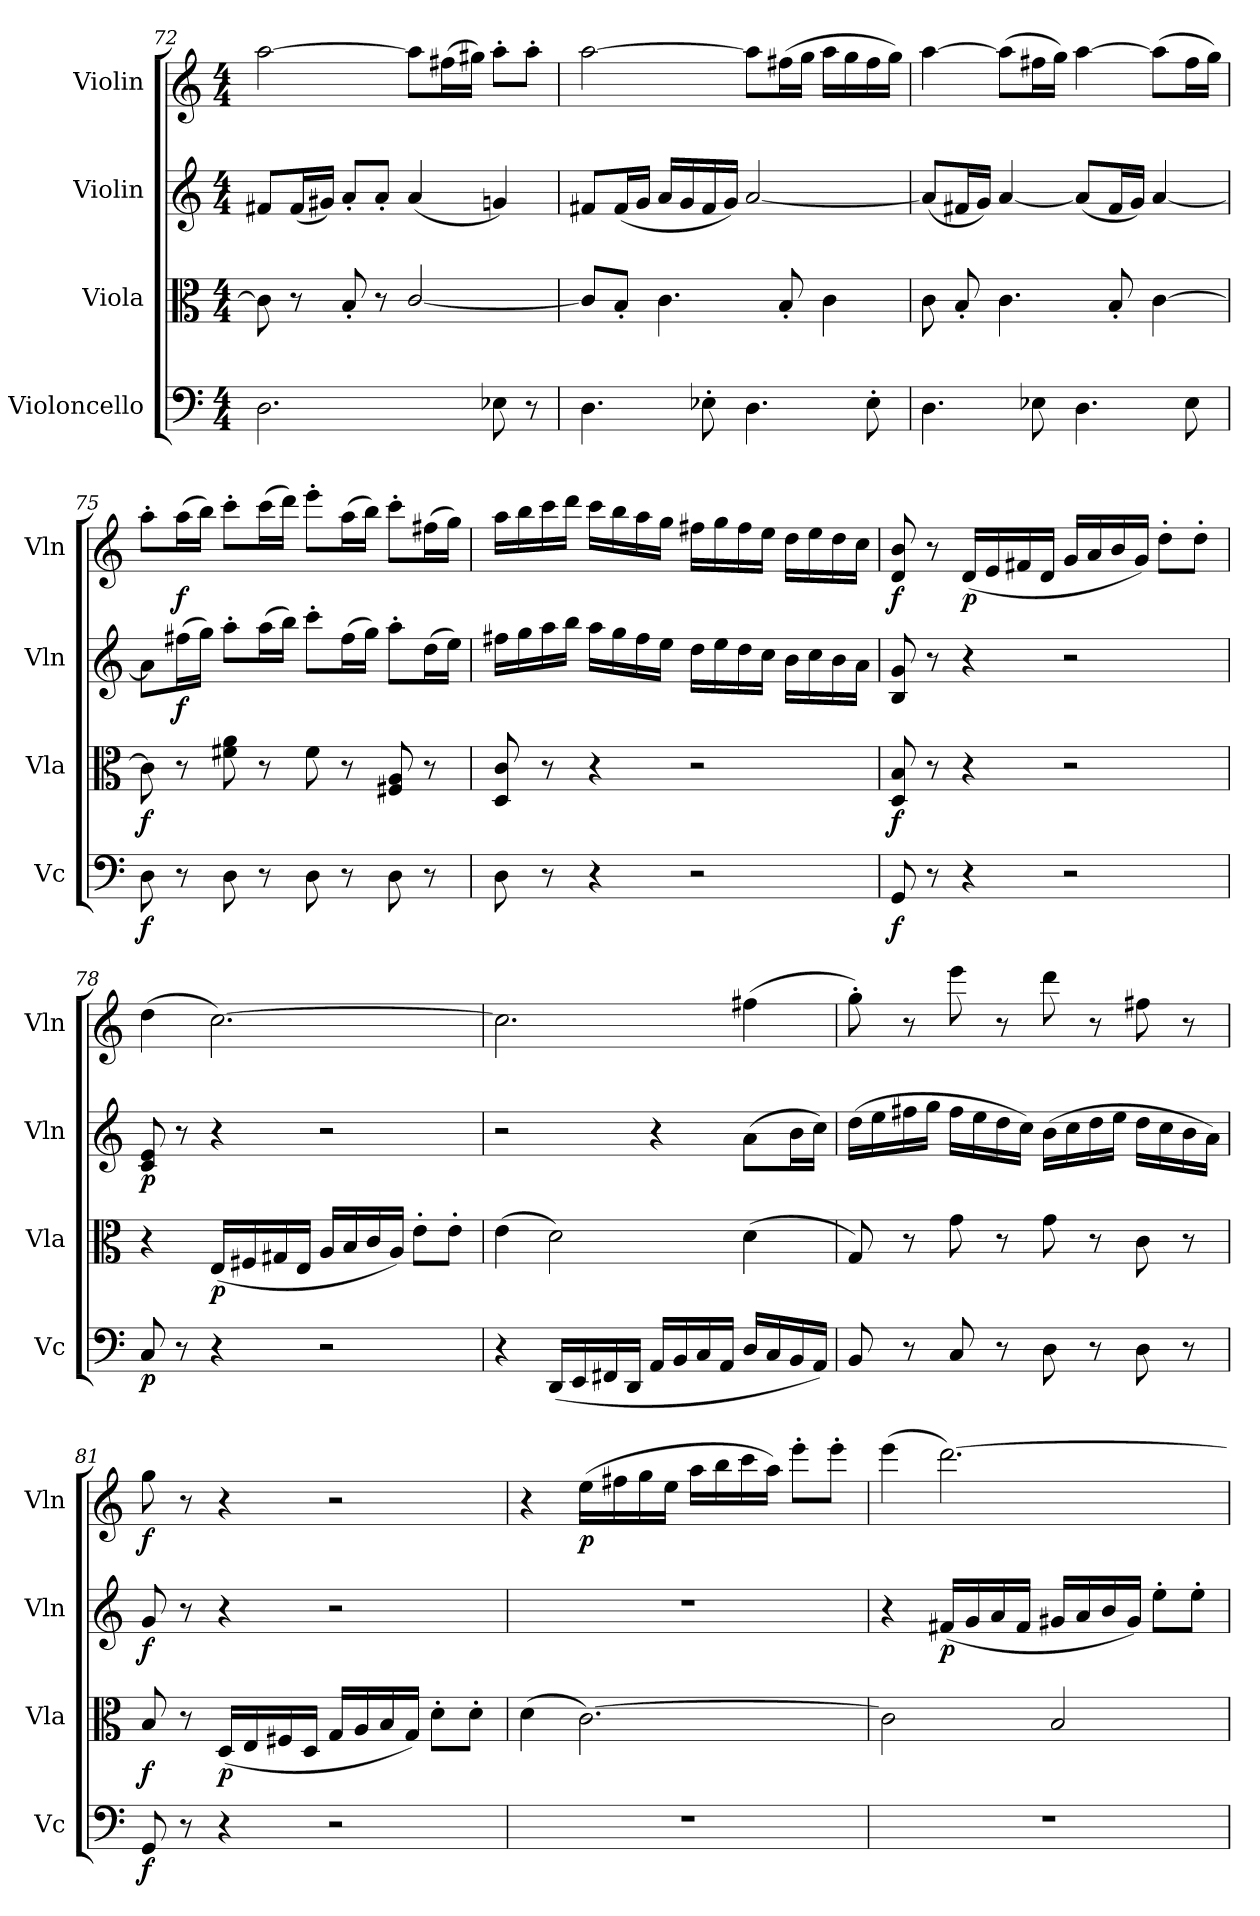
**kern	**dynam	**kern	**dynam	**kern	**dynam	**kern	**dynam
*part4	*part4	*part3	*part3	*part2	*part2	*part1	*part1
*staff4	*staff4	*staff3	*staff3	*staff2	*staff2	*staff1	*staff1
*I"Violoncello	*	*I"Viola	*	*I"Violin	*	*I"Violin	*
*I'Vc	*	*I'Vla	*	*I'Vln	*	*I'Vln	*
*clefF4	*	*clefC3	*	*clefG2	*	*clefG2	*
*k[]	*	*k[]	*	*k[]	*	*k[]	*
*C:	*	*C:	*	*C:	*	*C:	*
*M4/4	*	*M4/4	*	*M4/4	*	*M4/4	*
=72	=72	=72	=72	=72	=72	=72	=72
2.D\	.	8c\]	.	8f#X/L	.	[2aa\	.
.	.	8r	.	(16f#/L	.	.	.
.	.	.	.	16g#X/JJ)	.	.	.
.	.	8B'/	.	8a'/L	.	.	.
.	.	8r	.	8a'/J	.	.	.
.	.	[2c/	.	(4a/	.	8aa\L]	.
.	.	.	.	.	.	(16ff#X\L	.
.	.	.	.	.	.	16gg#X\JJ)	.
8E-X\	.	.	.	4gn/)	.	8aa'\L	.
8r	.	.	.	.	.	8aa'\J	.
=73	=73	=73	=73	=73	=73	=73	=73
4.D\	.	8c/L]	.	8f#X/L	.	[2aa\	.
.	.	8B'/J	.	(16f#/L	.	.	.
.	.	.	.	16g/JJ	.	.	.
.	.	4.c\	.	16a/LL	.	.	.
.	.	.	.	16g/	.	.	.
8E-X'\	.	.	.	16f#/	.	.	.
.	.	.	.	16g/JJ)	.	.	.
4.D\	.	.	.	[2a/	.	8aa\L]	.
.	.	8B'/	.	.	.	(16ff#X\L	.
.	.	.	.	.	.	16gg\JJ	.
.	.	4c\	.	.	.	16aa\LL	.
.	.	.	.	.	.	16gg\	.
8E-'\	.	.	.	.	.	16ff#\	.
.	.	.	.	.	.	16gg\JJ)	.
=74	=74	=74	=74	=74	=74	=74	=74
4.D\	.	8c\	.	(8a/L]	.	[4aa\	.
.	.	8B'/	.	16f#X/L	.	.	.
.	.	.	.	16g/JJ)	.	.	.
.	.	4.c\	.	[4a/	.	(8aa\L]	.
8E-X\	.	.	.	.	.	16ff#X\L	.
.	.	.	.	.	.	16gg\JJ)	.
4.D\	.	.	.	(8a/L]	.	[4aa\	.
.	.	8B'/	.	16f#/L	.	.	.
.	.	.	.	16g/JJ)	.	.	.
.	.	[4c\	.	[4a/	.	(8aa\L]	.
8E-\	.	.	.	.	.	16ff#\L	.
.	.	.	.	.	.	16gg\JJ)	.
=75	=75	=75	=75	=75	=75	=75	=75
8D\	f	8c\]	f	8a\L]	.	8aa'\L	.
8r	.	8r	.	(16ff#X\L	f	(16aa\L	f
.	.	.	.	16gg\JJ)	.	16bb\JJ)	.
8D\	.	8f#X\ 8a\	.	8aa'\L	.	8ccc'\L	.
8r	.	8r	.	(16aa\L	.	(16ccc\L	.
.	.	.	.	16bb\JJ)	.	16ddd\JJ)	.
8D\	.	8f#\	.	8ccc'\L	.	8eee'\L	.
8r	.	8r	.	(16ff#\L	.	(16aa\L	.
.	.	.	.	16gg\JJ)	.	16bb\JJ)	.
8D\	.	8F#X/ 8A/	.	8aa'\L	.	8ccc'\L	.
8r	.	8r	.	(16dd\L	.	(16ff#X\L	.
.	.	.	.	16ee\JJ)	.	16gg\JJ)	.
=76	=76	=76	=76	=76	=76	=76	=76
8D\	.	8D/ 8c/	.	16ff#X\LL	.	16aa\LL	.
.	.	.	.	16gg\	.	16bb\	.
8r	.	8r	.	16aa\	.	16ccc\	.
.	.	.	.	16bb\JJ	.	16ddd\JJ	.
4r	.	4r	.	16aa\LL	.	16ccc\LL	.
.	.	.	.	16gg\	.	16bb\	.
.	.	.	.	16ff#\	.	16aa\	.
.	.	.	.	16ee\JJ	.	16gg\JJ	.
2r	.	2r	.	16dd\LL	.	16ff#X\LL	.
.	.	.	.	16ee\	.	16gg\	.
.	.	.	.	16dd\	.	16ff#\	.
.	.	.	.	16cc\JJ	.	16ee\JJ	.
.	.	.	.	16b\LL	.	16dd\LL	.
.	.	.	.	16cc\	.	16ee\	.
.	.	.	.	16b\	.	16dd\	.
.	.	.	.	16a\JJ	.	16cc\JJ	.
=77	=77	=77	=77	=77	=77	=77	=77
8GG/	f	8D/ 8B/	f	8B/ 8g/	.	8d/ 8b/	f
8r	.	8r	.	8r	.	8r	.
4r	.	4r	.	4r	.	(16d/LL	p
.	.	.	.	.	.	16e/	.
.	.	.	.	.	.	16f#X/	.
.	.	.	.	.	.	16d/JJ	.
2r	.	2r	.	2r	.	16g/LL	.
.	.	.	.	.	.	16a/	.
.	.	.	.	.	.	16b/	.
.	.	.	.	.	.	16g/JJ)	.
.	.	.	.	.	.	8dd'\L	.
.	.	.	.	.	.	8dd'\J	.
=78	=78	=78	=78	=78	=78	=78	=78
8C/	p	4r	.	8c/ 8e/	p	(4dd\	.
8r	.	.	.	8r	.	.	.
4r	.	(16E/LL	p	4r	.	[2.cc\)	.
.	.	16F#X/	.	.	.	.	.
.	.	16G#X/	.	.	.	.	.
.	.	16E/JJ	.	.	.	.	.
2r	.	16A/LL	.	2r	.	.	.
.	.	16B/	.	.	.	.	.
.	.	16c/	.	.	.	.	.
.	.	16A/JJ)	.	.	.	.	.
.	.	8e'\L	.	.	.	.	.
.	.	8e'\J	.	.	.	.	.
=79	=79	=79	=79	=79	=79	=79	=79
4r	.	(4e\	.	2r	.	2.cc\]	.
(16DD/LL	.	2d\)	.	.	.	.	.
16EE/	.	.	.	.	.	.	.
16FF#X/	.	.	.	.	.	.	.
16DD/JJ	.	.	.	.	.	.	.
16AA/LL	.	.	.	4r	.	.	.
16BB/	.	.	.	.	.	.	.
16C/	.	.	.	.	.	.	.
16AA/JJ	.	.	.	.	.	.	.
16D/LL	.	(4d\	.	(8a\L	.	(4ff#X\	.
16C/	.	.	.	.	.	.	.
16BB/	.	.	.	16b\L	.	.	.
16AA/JJ)	.	.	.	16cc\JJ)	.	.	.
=80	=80	=80	=80	=80	=80	=80	=80
8BB/	.	8G/)	.	(16dd\LL	.	8gg'\)	.
.	.	.	.	16ee\	.	.	.
8r	.	8r	.	16ff#X\	.	8r	.
.	.	.	.	16gg\JJ	.	.	.
8C/	.	8g\	.	16ff#\LL	.	8eee\	.
.	.	.	.	16ee\	.	.	.
8r	.	8r	.	16dd\	.	8r	.
.	.	.	.	16cc\JJ)	.	.	.
8D\	.	8g\	.	(16b\LL	.	8ddd\	.
.	.	.	.	16cc\	.	.	.
8r	.	8r	.	16dd\	.	8r	.
.	.	.	.	16ee\JJ	.	.	.
8D\	.	8c\	.	16dd\LL	.	8ff#X\	.
.	.	.	.	16cc\	.	.	.
8r	.	8r	.	16b\	.	8r	.
.	.	.	.	16a\JJ)	.	.	.
=81	=81	=81	=81	=81	=81	=81	=81
8GG/	f	8B/	f	8g/	f	8gg\	f
8r	.	8r	.	8r	.	8r	.
4r	.	(16D/LL	p	4r	.	4r	.
.	.	16E/	.	.	.	.	.
.	.	16F#X/	.	.	.	.	.
.	.	16D/JJ	.	.	.	.	.
2r	.	16G/LL	.	2r	.	2r	.
.	.	16A/	.	.	.	.	.
.	.	16B/	.	.	.	.	.
.	.	16G/JJ)	.	.	.	.	.
.	.	8d'\L	.	.	.	.	.
.	.	8d'\J	.	.	.	.	.
=82	=82	=82	=82	=82	=82	=82	=82
1r	.	(4d\	.	1r	.	4r	.
.	.	[2.c\)	.	.	.	(16ee\LL	p
.	.	.	.	.	.	16ff#X\	.
.	.	.	.	.	.	16gg\	.
.	.	.	.	.	.	16ee\JJ	.
.	.	.	.	.	.	16aa\LL	.
.	.	.	.	.	.	16bb\	.
.	.	.	.	.	.	16ccc\	.
.	.	.	.	.	.	16aa\JJ)	.
.	.	.	.	.	.	8eee'\L	.
.	.	.	.	.	.	8eee'\J	.
=83	=83	=83	=83	=83	=83	=83	=83
1r	.	2c\]	.	4r	.	(4eee\	.
.	.	.	.	(16f#X/LL	p	[2.ddd\)	.
.	.	.	.	16g/	.	.	.
.	.	.	.	16a/	.	.	.
.	.	.	.	16f#/JJ	.	.	.
.	.	2B/	.	16g#X/LL	.	.	.
.	.	.	.	16a/	.	.	.
.	.	.	.	16b/	.	.	.
.	.	.	.	16g#/JJ)	.	.	.
.	.	.	.	8ee'\L	.	.	.
.	.	.	.	8ee'\J	.	.	.
=	=	=	=	=	=	=	=
*-	*-	*-	*-	*-	*-	*-	*-
